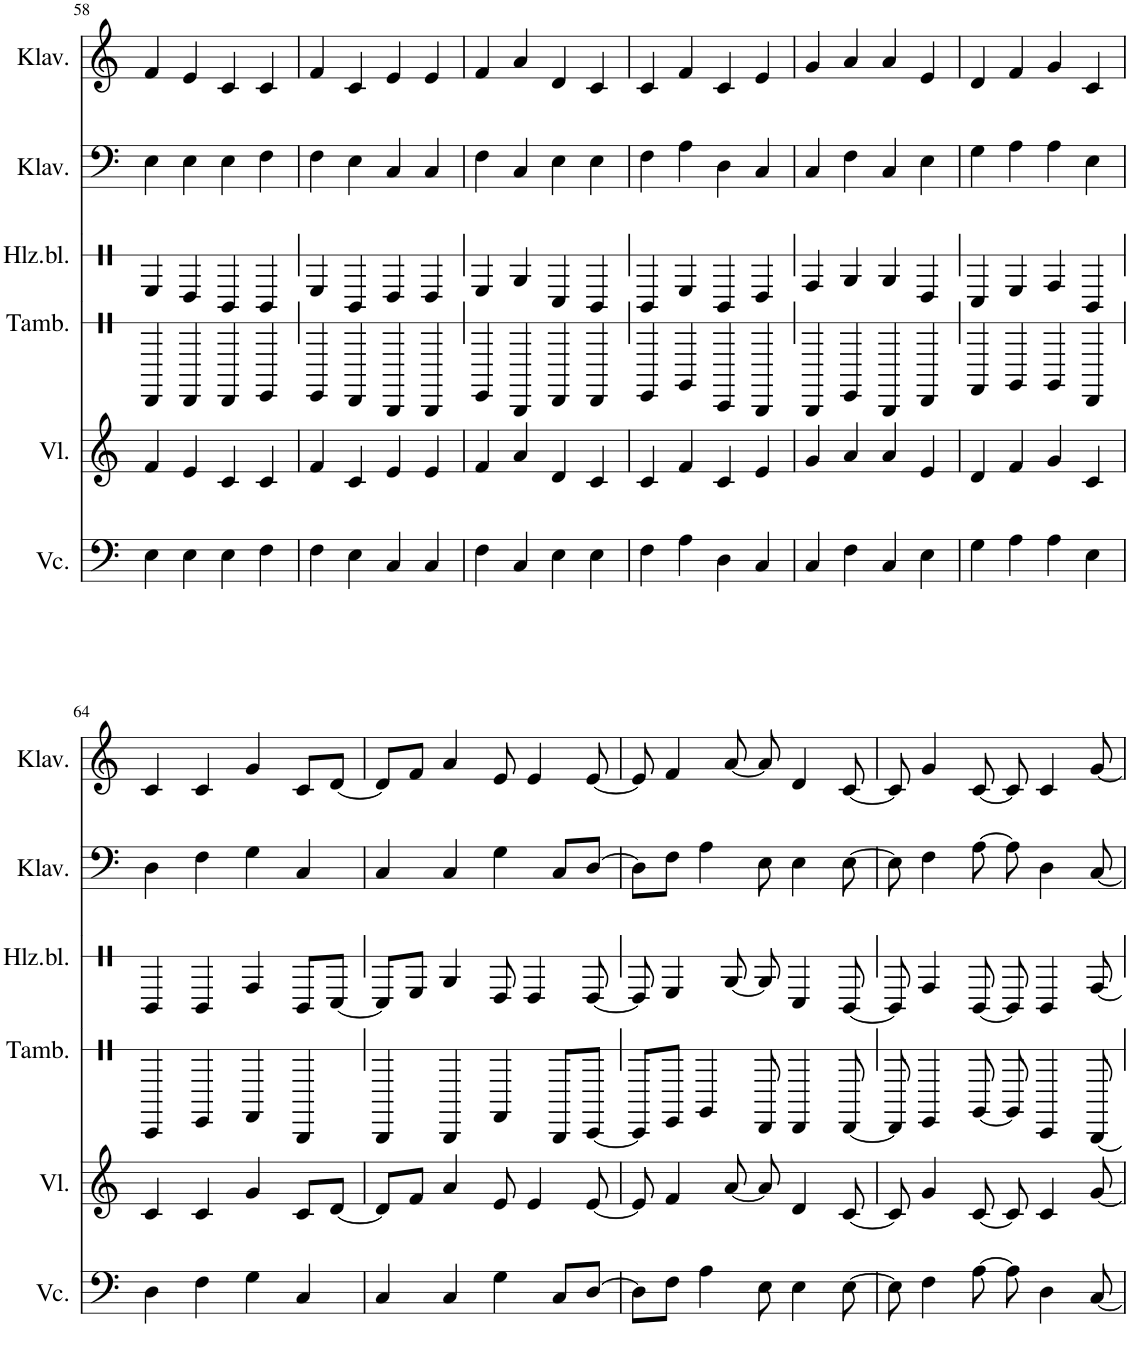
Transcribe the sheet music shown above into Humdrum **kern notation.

**kern	**kern	**kern	**kern	**kern	**kern
*part6	*part5	*part4	*part3	*part2	*part1
*staff6	*staff5	*staff4	*staff3	*staff2	*staff1
*I"Violoncello	*I"Violine	*I"Tamburin	*I"Holzblöcke	*I"Klavier	*I"Klavier
*I'Vc.	*I'Vl.	*I'Tamb.	*I'Hlz.bl.	*I'Klav.	*I'Klav.
!!LO:PB:g=z
*clefF4	*clefG2	*clefX	*clefX	*clefF4	*clefG2
*k[]	*k[]	*k[]	*k[]	*k[]	*k[]
*M4/4	*M4/4	*M4/4	*M4/4	*M4/4	*M4/4
=58	=58	=58	=58	=58	=58
4E\	4f/	4E/	4f/	4E\	4f/
4E\	4e/	4E/	4e/	4E\	4e/
4E\	4c/	4E/	4c/	4E\	4c/
4F\	4c/	4F/	4c/	4F\	4c/
=59	=59	=59	=59	=59	=59
4F\	4f/	4F/	4f/	4F\	4f/
4E\	4c/	4E/	4c/	4E\	4c/
4C/	4e/	4C/	4e/	4C/	4e/
4C/	4e/	4C/	4e/	4C/	4e/
=60	=60	=60	=60	=60	=60
4F\	4f/	4F/	4f/	4F\	4f/
4C/	4a/	4C/	4a/	4C/	4a/
4E\	4d/	4E/	4d/	4E\	4d/
4E\	4c/	4E/	4c/	4E\	4c/
=61	=61	=61	=61	=61	=61
4F\	4c/	4F/	4c/	4F\	4c/
4A\	4f/	4A/	4f/	4A\	4f/
4D\	4c/	4D/	4c/	4D\	4c/
4C/	4e/	4C/	4e/	4C/	4e/
=62	=62	=62	=62	=62	=62
4C/	4g/	4C/	4g/	4C/	4g/
4F\	4a/	4F/	4a/	4F\	4a/
4C/	4a/	4C/	4a/	4C/	4a/
4E\	4e/	4E/	4e/	4E\	4e/
=63	=63	=63	=63	=63	=63
4G\	4d/	4G/	4d/	4G\	4d/
4A\	4f/	4A/	4f/	4A\	4f/
4A\	4g/	4A/	4g/	4A\	4g/
4E\	4c/	4E/	4c/	4E\	4c/
!!LO:LB:g=z
=64	=64	=64	=64	=64	=64
4D\	4c/	4D/	4c/	4D\	4c/
4F\	4c/	4F/	4c/	4F\	4c/
4G\	4g/	4G/	4g/	4G\	4g/
4C/	8c/L	4C/	8c/L	4C/	8c/L
.	[8d/J	.	[8d/J	.	[8d/J
=65	=65	=65	=65	=65	=65
4C/	8d/L]	4C/	8d/L]	4C/	8d/L]
.	8f/J	.	8f/J	.	8f/J
4C/	4a/	4C/	4a/	4C/	4a/
4G\	8e/	4G/	8e/	4G\	8e/
.	4e/	.	4e/	.	4e/
8C/L	.	8C/L	.	8C/L	.
[8D/J	[8e/	[8D/J	[8e/	[8D/J	[8e/
=66	=66	=66	=66	=66	=66
8D\L]	8e/]	8D/L]	8e/]	8D\L]	8e/]
8F\J	4f/	8F/J	4f/	8F\J	4f/
4A\	.	4A/	.	4A\	.
.	[8a/	.	[8a/	.	[8a/
8E\	8a/]	8E/	8a/]	8E\	8a/]
4E\	4d/	4E/	4d/	4E\	4d/
[8E\	[8c/	[8E/	[8c/	[8E\	[8c/
=67	=67	=67	=67	=67	=67
8E\]	8c/]	8E/]	8c/]	8E\]	8c/]
4F\	4g/	4F/	4g/	4F\	4g/
[8A\	[8c/	[8A/	[8c/	[8A\	[8c/
8A\]	8c/]	8A/]	8c/]	8A\]	8c/]
4D\	4c/	4D/	4c/	4D\	4c/
[8C/	[8g/	[8C/	[8g/	[8C/	[8g/
=	=	=	=	=	=
*-	*-	*-	*-	*-	*-
